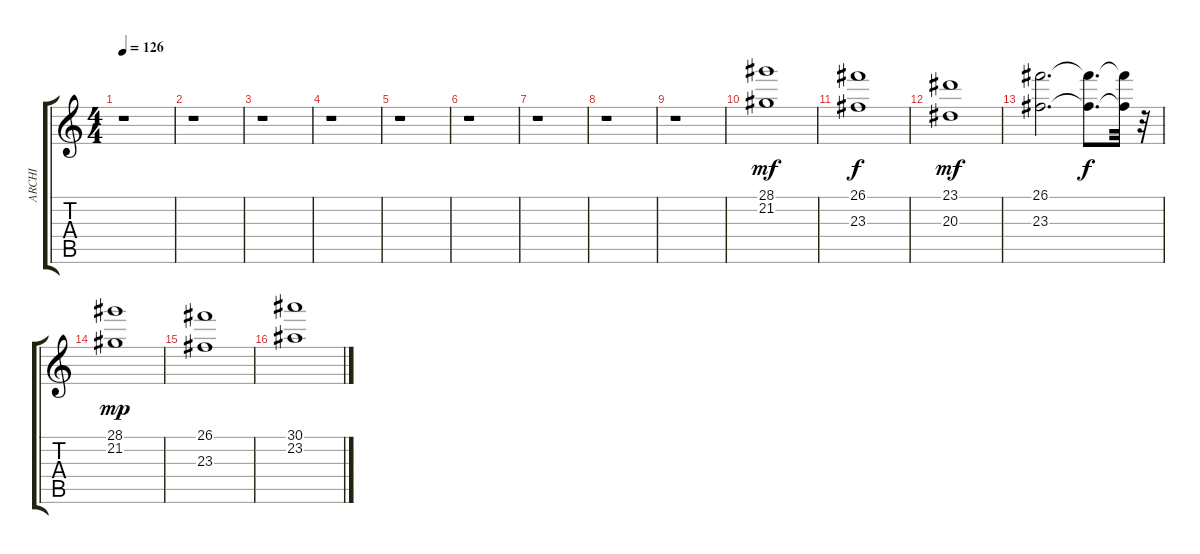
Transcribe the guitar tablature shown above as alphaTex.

\track ("ARCHI" "ARCHI") {instrument stringensemble2}
\staff {score tabs}
\tuning (E4 B3 G3 D3 A2 E2) {hide}
\ts (4 4)
\tempo 126
\clef g2
\ks c
r.1{dy f} |
r.1 |
r.1 |
r.1 |
r.1 |
r.1 |
r.1 |
r.1 |
r.1 |
(28.1 21.2).1{dy mf} |
(26.1 23.3).1{dy f} |
(23.1 20.3).1{dy mf} |
(26.1 23.3).2{d} (26.1{t} 23.3{t}).8{d dy f} (26.1{t} 23.3{t}).32 r.32 |
(28.1 21.2).1{dy mp} |
(26.1 23.3).1 |
(30.1 23.2).1
